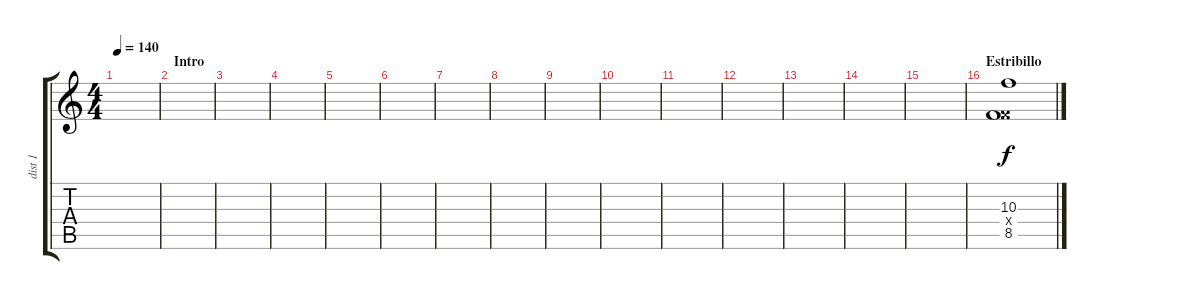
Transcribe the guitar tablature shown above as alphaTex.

\track ("dist 1" "dist 1") {instrument distortionguitar}
\staff {score tabs}
\tuning (E4 B3 G3 D3 A2 D2) {hide}
\ts (4 4)
\tempo 140
\clef g2
\ks c
|
\section ("" "Intro")
|
|
|
|
|
|
|
|
|
|
|
|
|
|
\section ("" "Estribillo")
(10.3 3.4{x} 8.5).1
